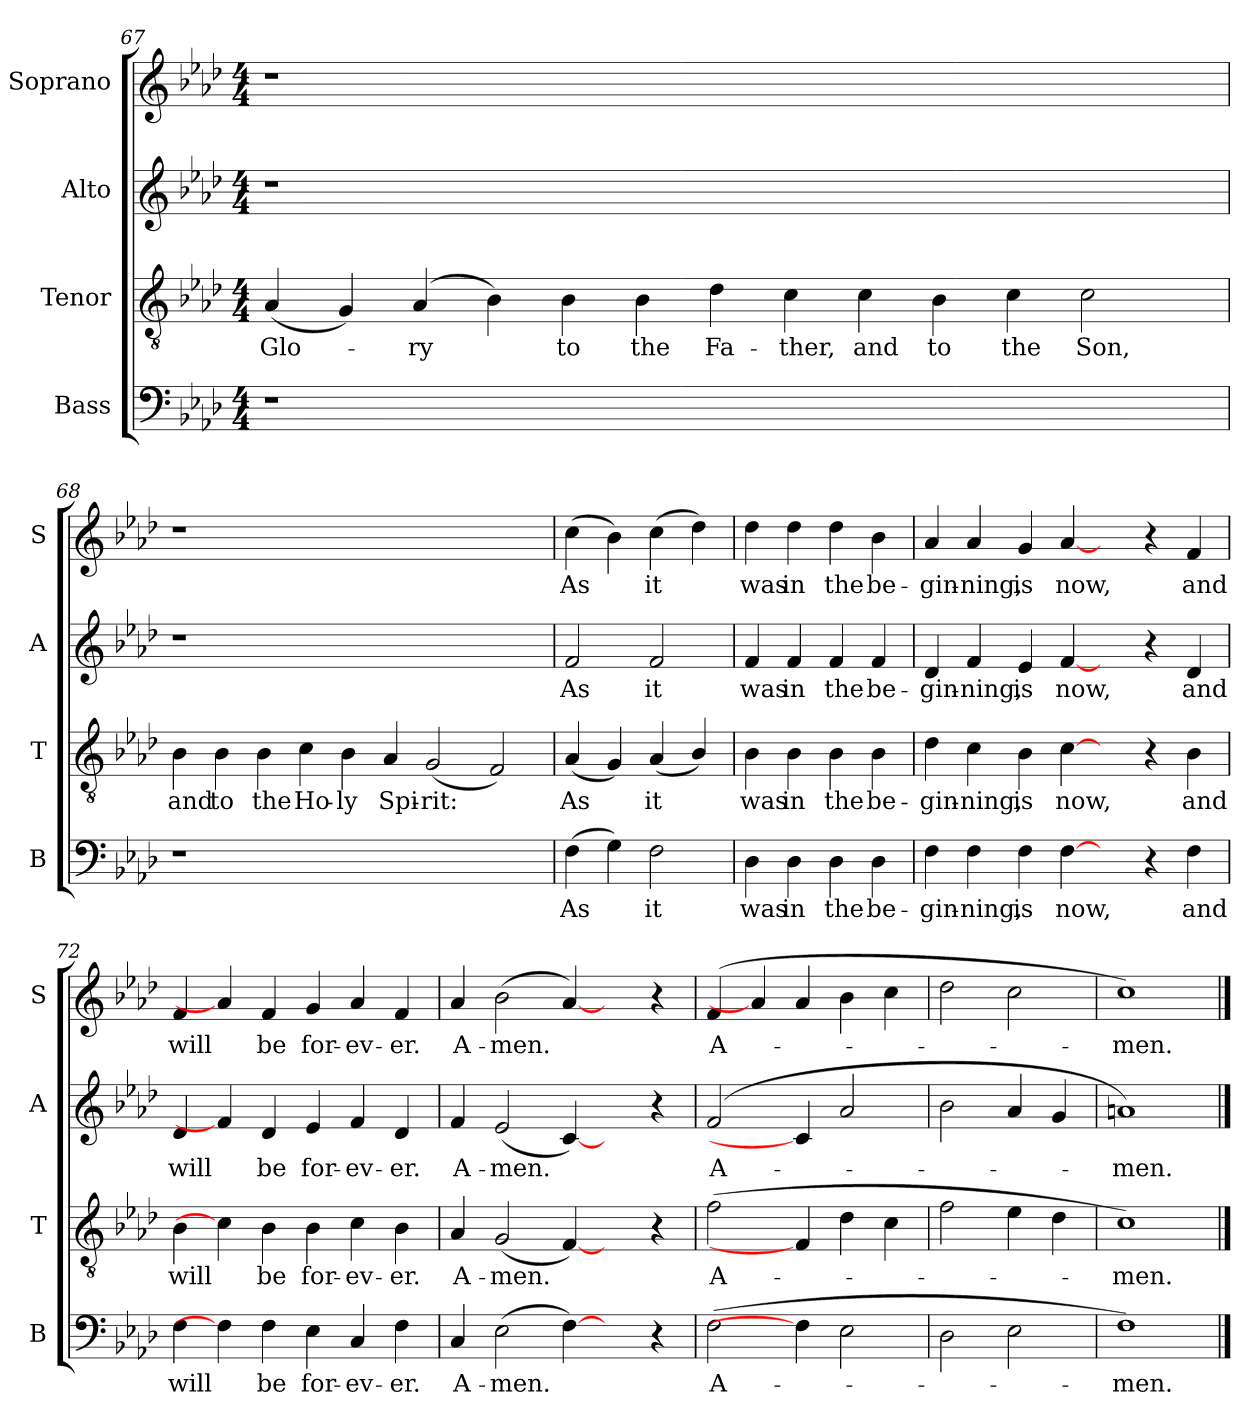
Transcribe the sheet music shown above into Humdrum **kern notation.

**kern	**text	**kern	**text	**kern	**text	**kern	**text
*part4	*part4	*part3	*part3	*part2	*part2	*part1	*part1
*staff4	*staff4	*staff3	*staff3	*staff2	*staff2	*staff1	*staff1
*I"Bass	*	*I"Tenor	*	*I"Alto	*	*I"Soprano	*
*I'B	*	*I'T	*	*I'A	*	*I'S	*
!!LO:PB:g=z
*clefF4	*	*clefGv2	*	*clefG2	*	*clefG2	*
*k[b-e-a-d-]	*	*k[b-e-a-d-]	*	*k[b-e-a-d-]	*	*k[b-e-a-d-]	*
*A-:	*	*A-:	*	*A-:	*	*A-:	*
*M4/4	*	*M4/4	*	*M4/4	*	*M4/4	*
=67	=67	=67	=67	=67	=67	=67	=67
!	!	!	!LO:LY:b	!	!	!	!
1r	.	(<4A-/	Glo-	1r	.	1r	.
.	.	4G/)	.	.	.	.	.
!	!	!	!LO:LY:b	!	!	!	!
.	.	(>4A-	-ry	.	.	.	.
.	.	4B-)	.	.	.	.	.
!	!	!	!LO:LY:b	!	!	!	!
0ryy	.	4B-	to	0ryy	.	0ryy	.
!	!	!	!LO:LY:b	!	!	!	!
.	.	4B-	the	.	.	.	.
!	!	!	!LO:LY:b	!	!	!	!
.	.	4d-	Fa-	.	.	.	.
!	!	!	!LO:LY:b	!	!	!	!
.	.	4c	-ther,	.	.	.	.
!	!	!	!LO:LY:b	!	!	!	!
.	.	4c	and	.	.	.	.
!	!	!	!LO:LY:b	!	!	!	!
.	.	4B-	to	.	.	.	.
!	!	!	!LO:LY:b	!	!	!	!
.	.	4c\	the	.	.	.	.
!	!	!	!LO:LY:b	!	!	!	!
.	.	2c\	Son,	.	.	.	.
4ryy	.	.	.	4ryy	.	4ryy	.
=68	=68	=68	=68	=68	=68	=68	=68
!	!	!	!LO:LY:b	!	!	!	!
1r	.	4B-	and	1r	.	1r	.
!	!	!	!LO:LY:b	!	!	!	!
.	.	4B-	to	.	.	.	.
!	!	!	!LO:LY:b	!	!	!	!
.	.	4B-	the	.	.	.	.
!	!	!	!LO:LY:b	!	!	!	!
.	.	4c	Ho-	.	.	.	.
!	!	!	!LO:LY:b	!	!	!	!
1.ryy	.	4B-	-ly	1.ryy	.	1.ryy	.
!	!	!	!LO:LY:b	!	!	!	!
.	.	4A-	Spi-	.	.	.	.
!	!	!	!LO:LY:b	!	!	!	!
.	.	(<2G	-rit:	.	.	.	.
.	.	2F)	.	.	.	.	.
!!LO:LB:g=z
=69	=69	=69	=69	=69	=69	=69	=69
!	!LO:LY:b	!	!LO:LY:b	!	!LO:LY:b	!	!LO:LY:b
(>4F\	As	(<4A-/	As	2f/	As	(>4cc\	As
4G\)	.	4G/)	.	.	.	4b-\)	.
!	!LO:LY:b	!	!LO:LY:b	!	!LO:LY:b	!	!LO:LY:b
2F\	it	(<4A-/	it	2f/	it	(>4cc\	it
.	.	4B-/)	.	.	.	4dd-\)	.
=70	=70	=70	=70	=70	=70	=70	=70
!	!LO:LY:b	!	!LO:LY:b	!	!LO:LY:b	!	!LO:LY:b
4D-\	was	4B-\	was	4f/	was	4dd-\	was
!	!LO:LY:b	!	!LO:LY:b	!	!LO:LY:b	!	!LO:LY:b
4D-\	in	4B-\	in	4f/	in	4dd-\	in
!	!LO:LY:b	!	!LO:LY:b	!	!LO:LY:b	!	!LO:LY:b
4D-\	the	4B-\	the	4f/	the	4dd-\	the
!	!LO:LY:b	!	!LO:LY:b	!	!LO:LY:b	!	!LO:LY:b
4D-\	be-	4B-\	be-	4f/	be-	4b-\	be-
=71	=71	=71	=71	=71	=71	=71	=71
!	!LO:LY:b	!	!LO:LY:b	!	!LO:LY:b	!	!LO:LY:b
4F\	-gin-	4d-\	-gin-	4d-/	-gin-	4a-/	-gin-
!	!LO:LY:b	!	!LO:LY:b	!	!LO:LY:b	!	!LO:LY:b
4F\	-ning,	4c\	-ning,	4f/	-ning,	4a-/	-ning,
!	!LO:LY:b	!	!LO:LY:b	!	!LO:LY:b	!	!LO:LY:b
4F\	is	4B-\	is	4e-/	is	4g/	is
!	!LO:LY:b	!	!LO:LY:b	!	!LO:LY:b	!	!LO:LY:b
[4F\	now,	[4c\	now,	[4f/	now,	[4a-/	now,
4ryy	.	4ryy	.	4ryy	.	4ryy	.
4r	.	4r	.	4r	.	4r	.
!	!LO:LY:b	!	!LO:LY:b	!	!LO:LY:b	!	!LO:LY:b
4F\	and	4B-\	and	4d-/	and	4f/	and
=72	=72	=72	=72	=72	=72	=72	=72
!	!LO:LY:b	!	!LO:LY:b	!	!LO:LY:b	!	!LO:LY:b
4F\	will	4B-\	will	4d-/	will	4f/	will
4F\]	.	4c\]	.	4f/]	.	4a-/]	.
!	!LO:LY:b	!	!LO:LY:b	!	!LO:LY:b	!	!LO:LY:b
4F\	be	4B-\	be	4d-/	be	4f/	be
!	!LO:LY:b	!	!LO:LY:b	!	!LO:LY:b	!	!LO:LY:b
4E-\	for-	4B-\	for-	4e-/	for-	4g/	for-
!	!LO:LY:b	!	!LO:LY:b	!	!LO:LY:b	!	!LO:LY:b
4C/	-ev-	4c\	-ev-	4f/	-ev-	4a-/	-ev-
!	!LO:LY:b	!	!LO:LY:b	!	!LO:LY:b	!	!LO:LY:b
4F\	-er.	4B-\	-er.	4d-/	-er.	4f/	-er.
=73	=73	=73	=73	=73	=73	=73	=73
!	!LO:LY:b	!	!LO:LY:b	!	!LO:LY:b	!	!LO:LY:b
4C/	A-	4A-/	A-	4f/	A-	4a-/	A-
!	!LO:LY:b	!	!LO:LY:b	!	!LO:LY:b	!	!LO:LY:b
(>2E-\	-men.	(<2G/	-men.	(<2e-/	-men.	(>2b-\	-men.
[4F\)	.	[4F/)	.	[4c/)	.	[4a-/)	.
4ryy	.	4ryy	.	4ryy	.	4ryy	.
4r	.	4r	.	4r	.	4r	.
!!LO:LB:g=z
=74	=74	=74	=74	=74	=74	=74	=74
!	!LO:LY:b	!	!LO:LY:b	!	!LO:LY:b	!	!LO:LY:b
(>2F\	A-	(>2f\	A-	(2f/	A-	(4f/	A-
.	.	.	.	.	.	4a-/]	.
4F\]	.	4F/]	.	4c/]	.	4a-/	.
2E-\	.	4d-\	.	2a-/	.	4b-\	.
.	.	4c\	.	.	.	4cc\	.
=75	=75	=75	=75	=75	=75	=75	=75
2D-\	.	2f\	.	2b-\	.	2dd-\	.
2E-\	.	4e-\	.	4a-/	.	2cc\	.
.	.	4d-\	.	4g/	.	.	.
=76	=76	=76	=76	=76	=76	=76	=76
!	!LO:LY:b	!	!LO:LY:b	!	!LO:LY:b	!	!LO:LY:b
1F)	-men.	1c)	-men.	1an)	-men.	1cc)	-men.
==	==	==	==	==	==	==	==
*-	*-	*-	*-	*-	*-	*-	*-
